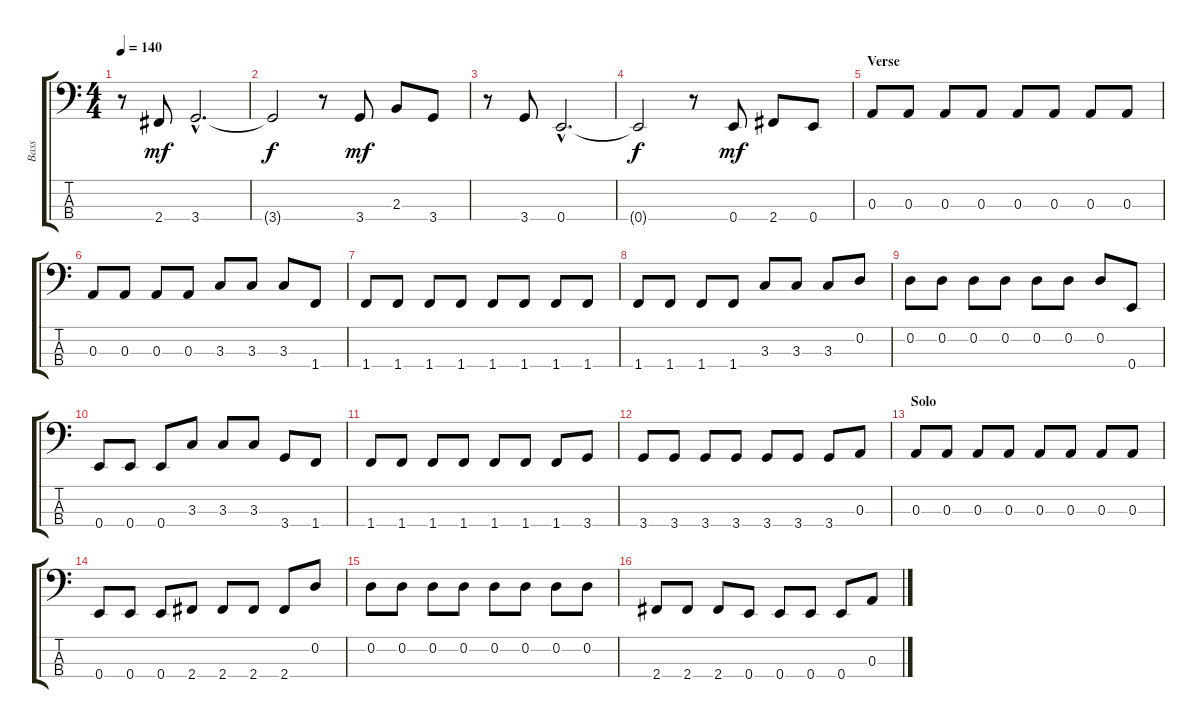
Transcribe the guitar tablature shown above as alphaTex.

\track ("Bass" "Bass") {instrument electricbasspick}
\staff {score tabs}
\tuning (G2 D2 A1 E1) {hide}
\ts (4 4)
\tempo 140
\clef f4
\ks c
r.8{dy mf} 2.4.8 3.4{hac}.2{d} |
3.4{t}.2{dy f} r.8 3.4.8{dy mf} 2.3.8 3.4.8 |
r.8 3.4.8 0.4{hac}.2{d} |
0.4{t}.2{dy f} r.8 0.4.8{dy mf} 2.4.8 0.4.8 |
\section ("" "Verse")
0.3.8 0.3.8 0.3.8 0.3.8 0.3.8 0.3.8 0.3.8 0.3.8 |
0.3.8 0.3.8 0.3.8 0.3.8 3.3.8 3.3.8 3.3.8 1.4.8 |
1.4.8 1.4.8 1.4.8 1.4.8 1.4.8 1.4.8 1.4.8 1.4.8 |
1.4.8 1.4.8 1.4.8 1.4.8 3.3.8 3.3.8 3.3.8 0.2.8 |
0.2.8 0.2.8 0.2.8 0.2.8 0.2.8 0.2.8 0.2.8 0.4.8 |
0.4.8 0.4.8 0.4.8 3.3.8 3.3.8 3.3.8 3.4.8 1.4.8 |
1.4.8 1.4.8 1.4.8 1.4.8 1.4.8 1.4.8 1.4.8 3.4.8 |
3.4.8 3.4.8 3.4.8 3.4.8 3.4.8 3.4.8 3.4.8 0.3.8 |
\section ("" "Solo")
0.3.8 0.3.8 0.3.8 0.3.8 0.3.8 0.3.8 0.3.8 0.3.8 |
0.4.8 0.4.8 0.4.8 2.4.8 2.4.8 2.4.8 2.4.8 0.2.8 |
0.2.8 0.2.8 0.2.8 0.2.8 0.2.8 0.2.8 0.2.8 0.2.8 |
2.4.8 2.4.8 2.4.8 0.4.8 0.4.8 0.4.8 0.4.8 0.3.8
